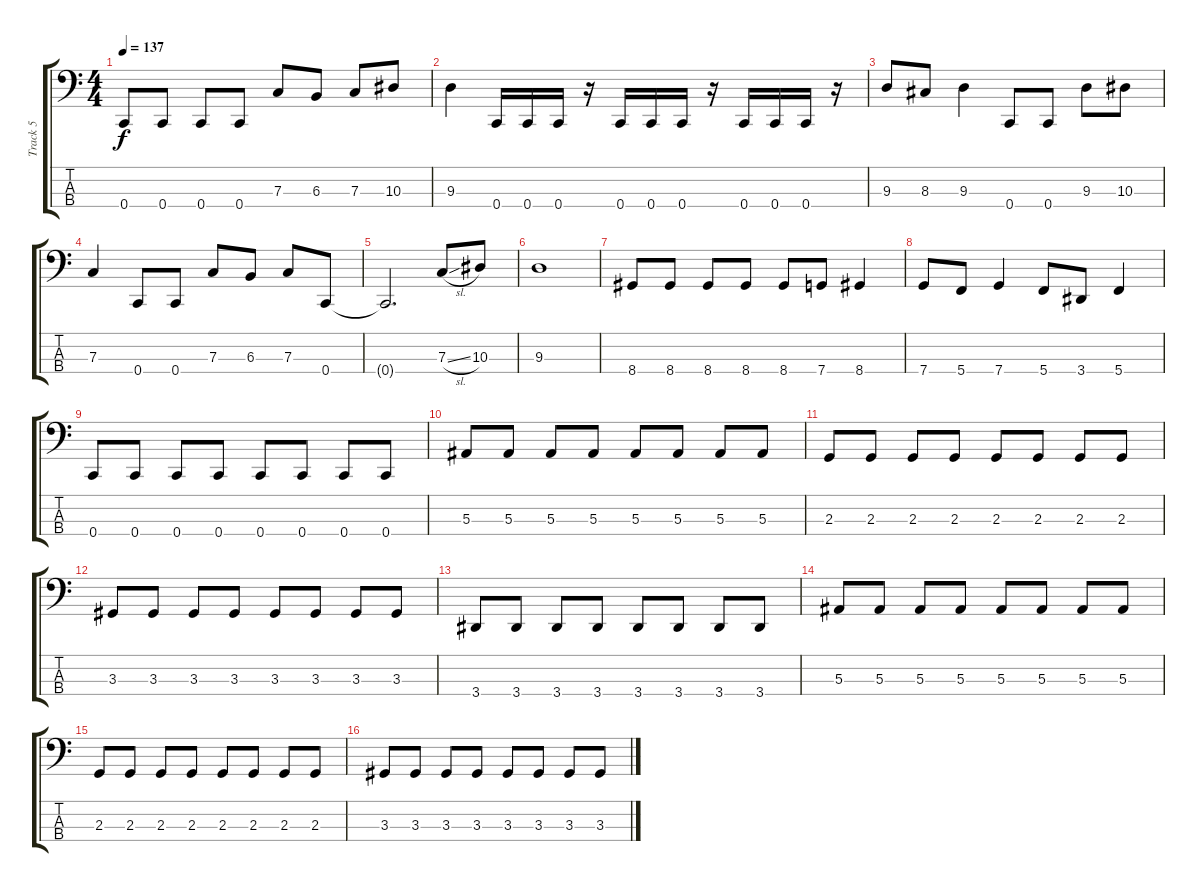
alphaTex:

\track ("Track 5" "Track 5") {instrument electricbassfinger}
\staff {score tabs}
\tuning (Eb2 Bb1 F1 C1) {hide}
\ts (4 4)
\tempo 137
\clef f4
\ks c
0.4.8{dy f} 0.4.8 0.4.8 0.4.8 7.3.8 6.3.8 7.3.8 10.3.8 |
9.3.4 0.4.16 0.4.16 0.4.16 r.16 0.4.16 0.4.16 0.4.16 r.16 0.4.16 0.4.16 0.4.16 r.16 |
9.3.8 8.3.8 9.3.4 0.4.8 0.4.8 9.3.8 10.3.8 |
7.3.4 0.4.8 0.4.8 7.3.8 6.3.8 7.3.8 0.4.8 |
0.4{t}.2{d} 7.3{sl}.8 10.3.8 |
9.3.1 |
8.4.8 8.4.8 8.4.8 8.4.8 8.4.8 7.4.8 8.4.4 |
7.4.8 5.4.8 7.4.4 5.4.8 3.4.8 5.4.4 |
0.4.8 0.4.8 0.4.8 0.4.8 0.4.8 0.4.8 0.4.8 0.4.8 |
5.3.8 5.3.8 5.3.8 5.3.8 5.3.8 5.3.8 5.3.8 5.3.8 |
2.3.8 2.3.8 2.3.8 2.3.8 2.3.8 2.3.8 2.3.8 2.3.8 |
3.3.8 3.3.8 3.3.8 3.3.8 3.3.8 3.3.8 3.3.8 3.3.8 |
3.4.8 3.4.8 3.4.8 3.4.8 3.4.8 3.4.8 3.4.8 3.4.8 |
5.3.8 5.3.8 5.3.8 5.3.8 5.3.8 5.3.8 5.3.8 5.3.8 |
2.3.8 2.3.8 2.3.8 2.3.8 2.3.8 2.3.8 2.3.8 2.3.8 |
3.3.8 3.3.8 3.3.8 3.3.8 3.3.8 3.3.8 3.3.8 3.3.8
